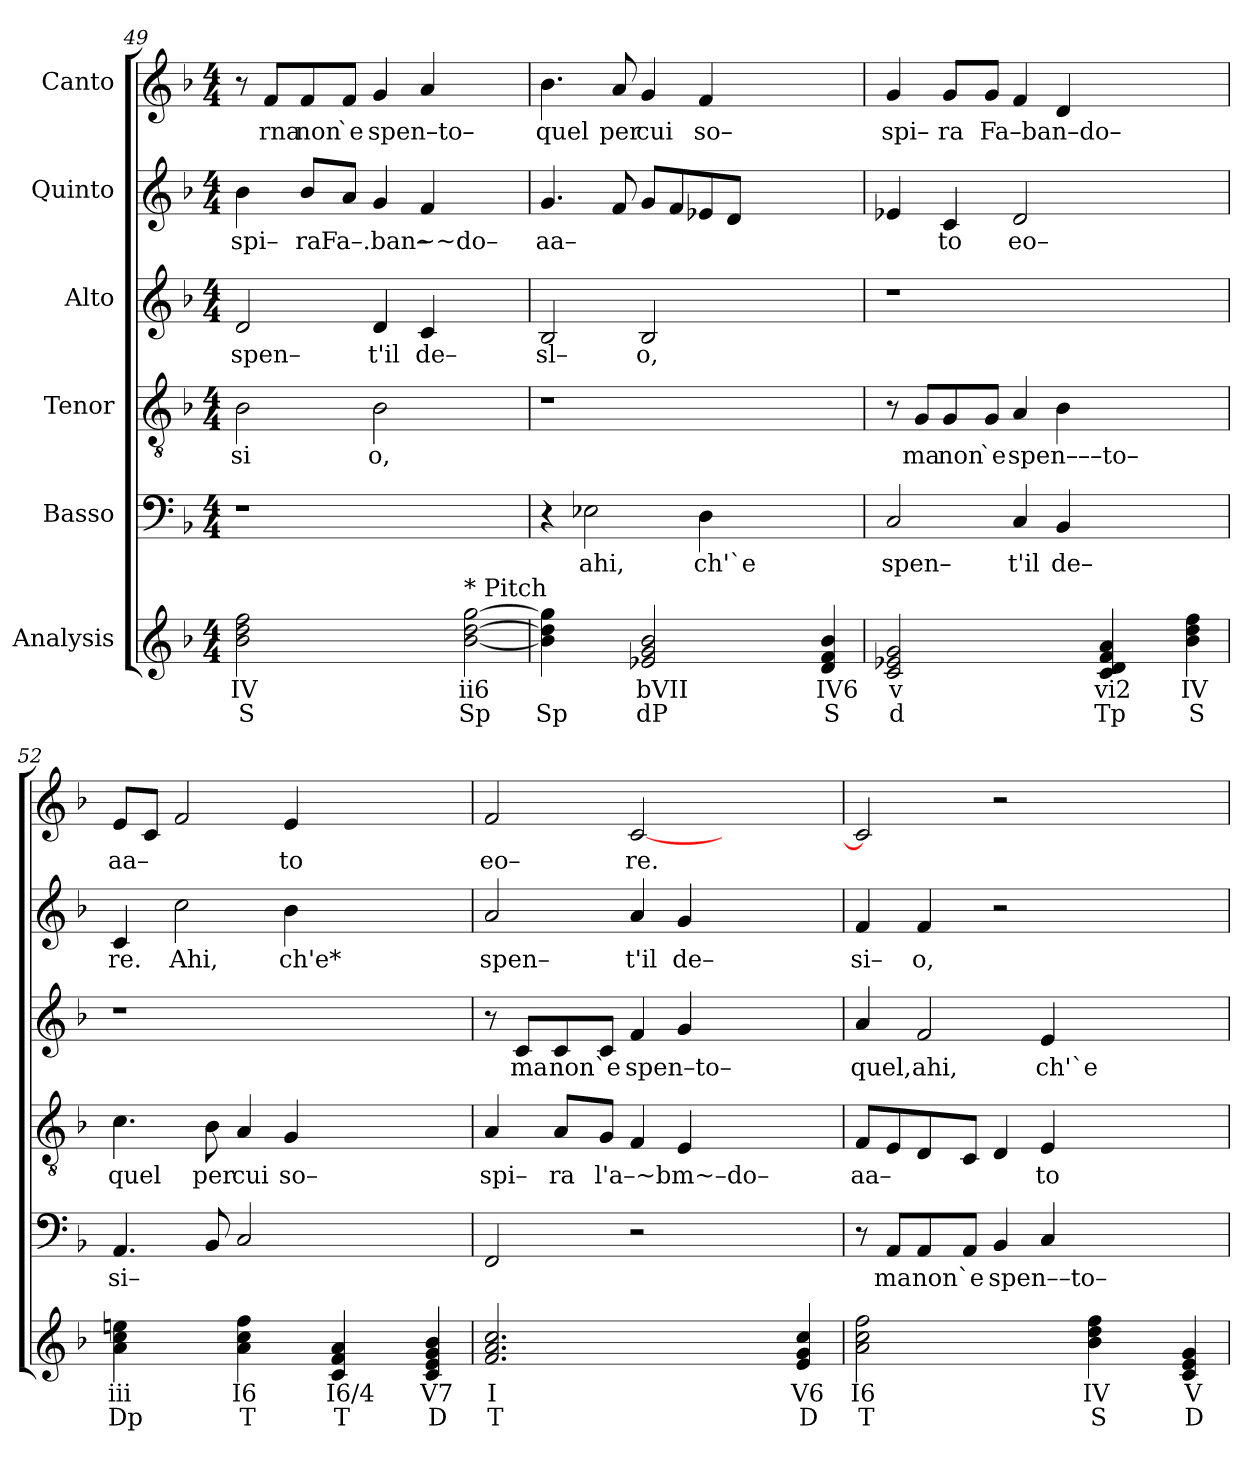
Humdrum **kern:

**kern	**text	**text	**kern	**text	**kern	**text	**kern	**text	**kern	**text	**kern	**text
*part6	*part6	*part6	*part5	*part5	*part4	*part4	*part3	*part3	*part2	*part2	*part1	*part1
*staff6	*staff6	*staff6	*staff5	*staff5	*staff4	*staff4	*staff3	*staff3	*staff2	*staff2	*staff1	*staff1
*I"Analysis	*	*	*I"Basso	*	*I"Tenor	*	*I"Alto	*	*I"Quinto	*	*I"Canto	*
*	*	*	*clefF4	*	*clefGv2	*	*clefG2	*	*clefG2	*	*clefG2	*
*k[b-]	*	*	*k[b-]	*	*k[b-]	*	*k[b-]	*	*k[b-]	*	*k[b-]	*
*	*	*	*F:	*	*F:	*	*F:	*	*F:	*	*F:	*
*M4/4	*	*	*M4/4	*	*M4/4	*	*M4/4	*	*M4/4	*	*M4/4	*
=49	=49	=49	=49	=49	=49	=49	=49	=49	=49	=49	=49	=49
!	!	!	!	!	!	!LO:LY:b	!	!	!	!	!	!
!	!	!	!	!	!	!	!	!LO:LY:b	!	!	!	!
!	!	!	!	!	!	!	!	!	!	!LO:LY:b	!	!
2b- 2dd 2ff	IV	S	1r	.	2B-\	si	2d/	spen–	4b-\	spi–	8r	.
!	!	!	!	!	!	!	!	!	!	!	!	!LO:LY:b
.	.	.	.	.	.	.	.	.	.	.	8f/L	rna
!	!	!	!	!	!	!	!	!	!	!LO:LY:b	!	!
!	!	!	!	!	!	!	!	!	!	!	!	!LO:LY:b
.	.	.	.	.	.	.	.	.	8b-/L	ra	8f/	non
!	!	!	!	!	!	!	!	!	!	!LO:LY:b	!	!
!	!	!	!	!	!	!	!	!	!	!	!	!LO:LY:b
.	.	.	.	.	.	.	.	.	8a/J	Fa–.ban–	8f/J	`e
!	!	!	!	!	!	!LO:LY:b	!	!	!	!	!	!
!	!	!	!	!	!	!	!	!LO:LY:b	!	!	!	!
!	!	!	!	!	!	!	!	!	!	!	!	!LO:LY:b
2ryy	.	.	.	.	2B-\	o,	4d/	t'il	4g/	.	4g/	spen–to–
!	!	!	!	!	!	!	!	!LO:LY:b	!	!	!	!
!	!	!	!	!	!	!	!	!	!	!LO:LY:b	!	!
.	.	.	.	.	.	.	4c/	de–	4f/	~~do–	4a/	.
!LO:TX:a:t=* Pitch	!	!	!	!	!	!	!	!	!	!	!	!
[2b- [2dd [2gg	ii6	Sp	2ryy	.	2ryy	.	2ryy	.	2ryy	.	2ryy	.
=50	=50	=50	=50	=50	=50	=50	=50	=50	=50	=50	=50	=50
!	!	!	!	!	!	!	!	!LO:LY:b	!	!	!	!
!	!	!	!	!	!	!	!	!	!	!LO:LY:b	!	!
!	!	!	!	!	!	!	!	!	!	!	!	!LO:LY:b
4b-] 4dd] 4gg]	.	Sp	4r	.	1r	.	2B-/	sl–	4.g/	aa–	4.b-\	quel
!	!	!	!	!LO:LY:b	!	!	!	!	!	!	!	!
4ryy	.	.	2E-X\	ahi,	.	.	.	.	.	.	.	.
!	!	!	!	!	!	!	!	!	!	!	!	!LO:LY:b
.	.	.	.	.	.	.	.	.	8f/	.	8a/	per
!	!	!	!	!	!	!	!	!LO:LY:b	!	!	!	!
!	!	!	!	!	!	!	!	!	!	!	!	!LO:LY:b
2e-X 2g 2b-	bVII	dP	.	.	.	.	2B-/	o,	8g/L	.	4g/	cui
.	.	.	.	.	.	.	.	.	8f/	.	.	.
!	!	!	!	!LO:LY:b	!	!	!	!	!	!	!	!
!	!	!	!	!	!	!	!	!	!	!	!	!LO:LY:b
.	.	.	4D\	ch'`e	.	.	.	.	8e-X/	.	4f/	so–
.	.	.	.	.	.	.	.	.	8d/J	.	.	.
2ryy	.	.	2.ryy	.	2.ryy	.	2.ryy	.	2.ryy	.	2.ryy	.
4d 4f 4b-	IV6	S	.	.	.	.	.	.	.	.	.	.
=51	=51	=51	=51	=51	=51	=51	=51	=51	=51	=51	=51	=51
!	!	!	!	!LO:LY:b	!	!	!	!	!	!	!	!
!	!	!	!	!	!	!	!	!	!	!	!	!LO:LY:b
2c 2e-X 2g	v	d	2C/	spen–	8r	.	1r	.	4e-X/	.	4g/	spi–
!	!	!	!	!	!	!LO:LY:b	!	!	!	!	!	!
.	.	.	.	.	8G/L	ma	.	.	.	.	.	.
!	!	!	!	!	!	!LO:LY:b	!	!	!	!	!	!
!	!	!	!	!	!	!	!	!	!	!LO:LY:b	!	!
!	!	!	!	!	!	!	!	!	!	!	!	!LO:LY:b
.	.	.	.	.	8G/	non	.	.	4c/	to	8g/L	ra
!	!	!	!	!	!	!LO:LY:b	!	!	!	!	!	!
!	!	!	!	!	!	!	!	!	!	!	!	!LO:LY:b
.	.	.	.	.	8G/J	`e	.	.	.	.	8g/J	Fa–ban–do–
!	!	!	!	!LO:LY:b	!	!	!	!	!	!	!	!
!	!	!	!	!	!	!LO:LY:b	!	!	!	!	!	!
!	!	!	!	!	!	!	!	!	!	!LO:LY:b	!	!
2ryy	.	.	4C/	t'il	4A/	spen–––to–	.	.	2d/	eo–	4f/	.
!	!	!	!	!LO:LY:b	!	!	!	!	!	!	!	!
.	.	.	4BB-/	de–	4B-\	.	.	.	.	.	4d/	.
4c 4d 4f 4a	vi2	Tp	2.ryy	.	2.ryy	.	2.ryy	.	2.ryy	.	2.ryy	.
4ryy	.	.	.	.	.	.	.	.	.	.	.	.
4b- 4dd 4ff	IV	S	.	.	.	.	.	.	.	.	.	.
=52	=52	=52	=52	=52	=52	=52	=52	=52	=52	=52	=52	=52
!	!	!	!	!LO:LY:b	!	!	!	!	!	!	!	!
!	!	!	!	!	!	!LO:LY:b	!	!	!	!	!	!
!	!	!	!	!	!	!	!	!	!	!LO:LY:b	!	!
!	!	!	!	!	!	!	!	!	!	!	!	!LO:LY:b
4a 4cc 4een	iii	Dp	4.AA/	si–	4.c\	quel	1r	.	4c/	re.	8e/L	aa–
.	.	.	.	.	.	.	.	.	.	.	8c/J	.
!	!	!	!	!	!	!	!	!	!	!LO:LY:b	!	!
4ryy	.	.	.	.	.	.	.	.	2cc\	Ahi,	2f/	.
!	!	!	!	!	!	!LO:LY:b	!	!	!	!	!	!
.	.	.	8BB-/	.	8B-\	per	.	.	.	.	.	.
!	!	!	!	!	!	!LO:LY:b	!	!	!	!	!	!
4a 4cc 4ff	I6	T	2C/	.	4A/	cui	.	.	.	.	.	.
!	!	!	!	!	!	!LO:LY:b	!	!	!	!	!	!
!	!	!	!	!	!	!	!	!	!	!LO:LY:b	!	!
!	!	!	!	!	!	!	!	!	!	!	!	!LO:LY:b
4ryy	.	.	.	.	4G/	so–	.	.	4b-\	ch'e*	4e/	to
4c 4f 4a	I6/4	T	2.ryy	.	2.ryy	.	2.ryy	.	2.ryy	.	2.ryy	.
4ryy	.	.	.	.	.	.	.	.	.	.	.	.
4c 4e 4g 4b-	V7	D	.	.	.	.	.	.	.	.	.	.
=53	=53	=53	=53	=53	=53	=53	=53	=53	=53	=53	=53	=53
!	!	!	!	!	!	!LO:LY:b	!	!	!	!	!	!
!	!	!	!	!	!	!	!	!	!	!LO:LY:b	!	!
!	!	!	!	!	!	!	!	!	!	!	!	!LO:LY:b
2.f 2.a 2.cc	I	T	2FF/	.	4A/	spi–	8r	.	2a/	spen–	2f/	eo–
!	!	!	!	!	!	!	!	!LO:LY:b	!	!	!	!
.	.	.	.	.	.	.	8c/L	ma	.	.	.	.
!	!	!	!	!	!	!LO:LY:b	!	!	!	!	!	!
!	!	!	!	!	!	!	!	!LO:LY:b	!	!	!	!
.	.	.	.	.	8A/L	ra	8c/	non	.	.	.	.
!	!	!	!	!	!	!LO:LY:b	!	!	!	!	!	!
!	!	!	!	!	!	!	!	!LO:LY:b	!	!	!	!
.	.	.	.	.	8G/J	l'a–~bm~–do–	8c/J	`e	.	.	.	.
!	!	!	!	!	!	!	!	!LO:LY:b	!	!	!	!
!	!	!	!	!	!	!	!	!	!	!LO:LY:b	!	!
!	!	!	!	!	!	!	!	!	!	!	!	!LO:LY:b
.	.	.	2r	.	4F/	.	4f/	spen–to–	4a/	t'il	[2c/	re.
!	!	!	!	!	!	!	!	!	!	!LO:LY:b	!	!
2.ryy	.	.	.	.	4E/	.	4g/	.	4g/	de–	.	.
.	.	.	2.ryy	.	2.ryy	.	2.ryy	.	2.ryy	.	2.ryy	.
4e 4g 4cc	V6	D	.	.	.	.	.	.	.	.	.	.
=54	=54	=54	=54	=54	=54	=54	=54	=54	=54	=54	=54	=54
!	!	!	!	!	!	!LO:LY:b	!	!	!	!	!	!
!	!	!	!	!	!	!	!	!LO:LY:b	!	!	!	!
!	!	!	!	!	!	!	!	!	!	!LO:LY:b	!	!
2a 2cc 2ff	I6	T	8r	.	8F/L	aa–	4a/	quel,	4f/	si–	2c/]	.
!	!	!	!	!LO:LY:b	!	!	!	!	!	!	!	!
.	.	.	8AA/L	ma	8E/	.	.	.	.	.	.	.
!	!	!	!	!LO:LY:b	!	!	!	!	!	!	!	!
!	!	!	!	!	!	!	!	!LO:LY:b	!	!	!	!
!	!	!	!	!	!	!	!	!	!	!LO:LY:b	!	!
.	.	.	8AA/	non	8D/	.	2f/	ahi,	4f/	o,	.	.
!	!	!	!	!LO:LY:b	!	!	!	!	!	!	!	!
.	.	.	8AA/J	`e	8C/J	.	.	.	.	.	.	.
!	!	!	!	!LO:LY:b	!	!	!	!	!	!	!	!
2ryy	.	.	4BB-/	spen––to–	4D/	.	.	.	2r	.	2r	.
!	!	!	!	!	!	!LO:LY:b	!	!	!	!	!	!
!	!	!	!	!	!	!	!	!LO:LY:b	!	!	!	!
.	.	.	4C/	.	4E/	to	4e/	ch'`e	.	.	.	.
4b- 4dd 4ff	IV	S	2.ryy	.	2.ryy	.	2.ryy	.	2.ryy	.	2.ryy	.
4ryy	.	.	.	.	.	.	.	.	.	.	.	.
4c 4e 4g	V	D	.	.	.	.	.	.	.	.	.	.
=	=	=	=	=	=	=	=	=	=	=	=	=
*-	*-	*-	*-	*-	*-	*-	*-	*-	*-	*-	*-	*-
